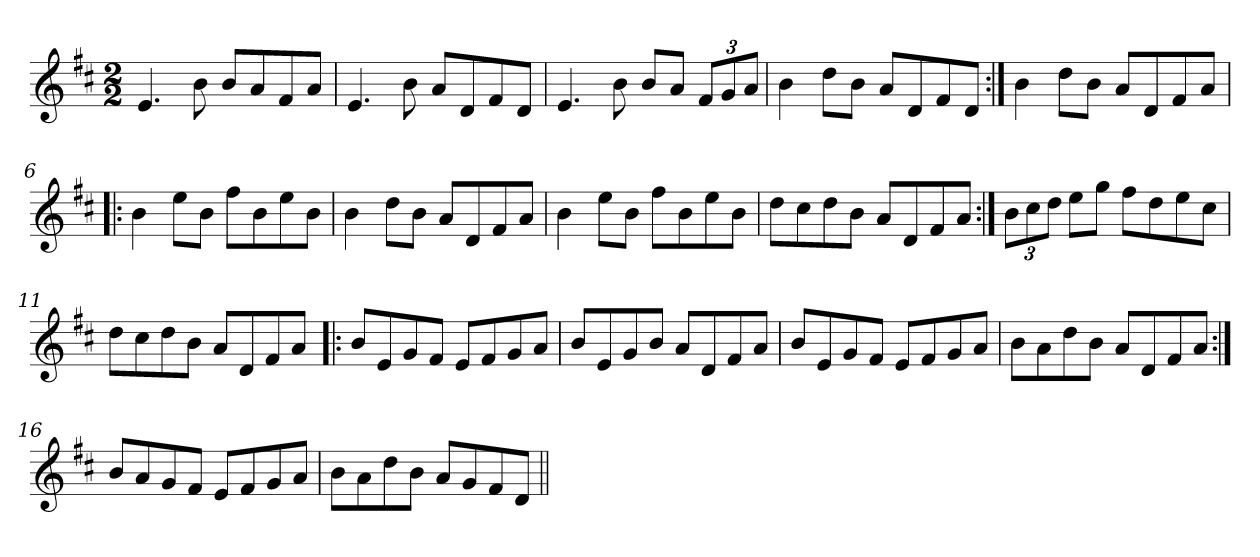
**kern
*part1
*staff1
*clefG2
*k[f#c#]
*M2/2
=1
4.e/
8b\
8b/L
8a/
8f#/
8a/J
=2
4.e/
8b\
8a/L
8d/
8f#/
8d/J
=3
4.e/
8b\
8b/L
8a/J
*Xbrackettup
12f#/L
12g/
12a/J
=4
4b\
8dd\L
8b\J
8a/L
8d/
8f#/
8d/J
=5:|!
4b\
8dd\L
8b\J
8a/L
8d/
8f#/
8a/J
=6!|:
4b\
8ee\L
8b\J
8ff#\L
8b\
8ee\
8b\J
!!LO:LB:g=z
=7
4b\
8dd\L
8b\J
8a/L
8d/
8f#/
8a/J
=8
4b\
8ee\L
8b\J
8ff#\L
8b\
8ee\
8b\J
=9
8dd\L
8cc#\
8dd\
8b\J
8a/L
8d/
8f#/
8a/J
=10:|!
12b\L
12cc#\
12dd\J
8ee\L
8gg\J
8ff#\L
8dd\
8ee\
8cc#\J
=11
8dd\L
8cc#\
8dd\
8b\J
8a/L
8d/
8f#/
8a/J
!!LO:LB:g=z
=12!|:
8b/L
8e/
8g/
8f#/J
8e/L
8f#/
8g/
8a/J
=13
8b/L
8e/
8g/
8b/J
8a/L
8d/
8f#/
8a/J
=14
8b/L
8e/
8g/
8f#/J
8e/L
8f#/
8g/
8a/J
=15
8b\L
8a\
8dd\
8b\J
8a/L
8d/
8f#/
8a/J
=16:|!
8b/L
8a/
8g/
8f#/J
8e/L
8f#/
8g/
8a/J
!!LO:LB:g=z
=17
8b\L
8a\
8dd\
8b\J
8a/L
8g/
8f#/
8d/J
=||
*-
